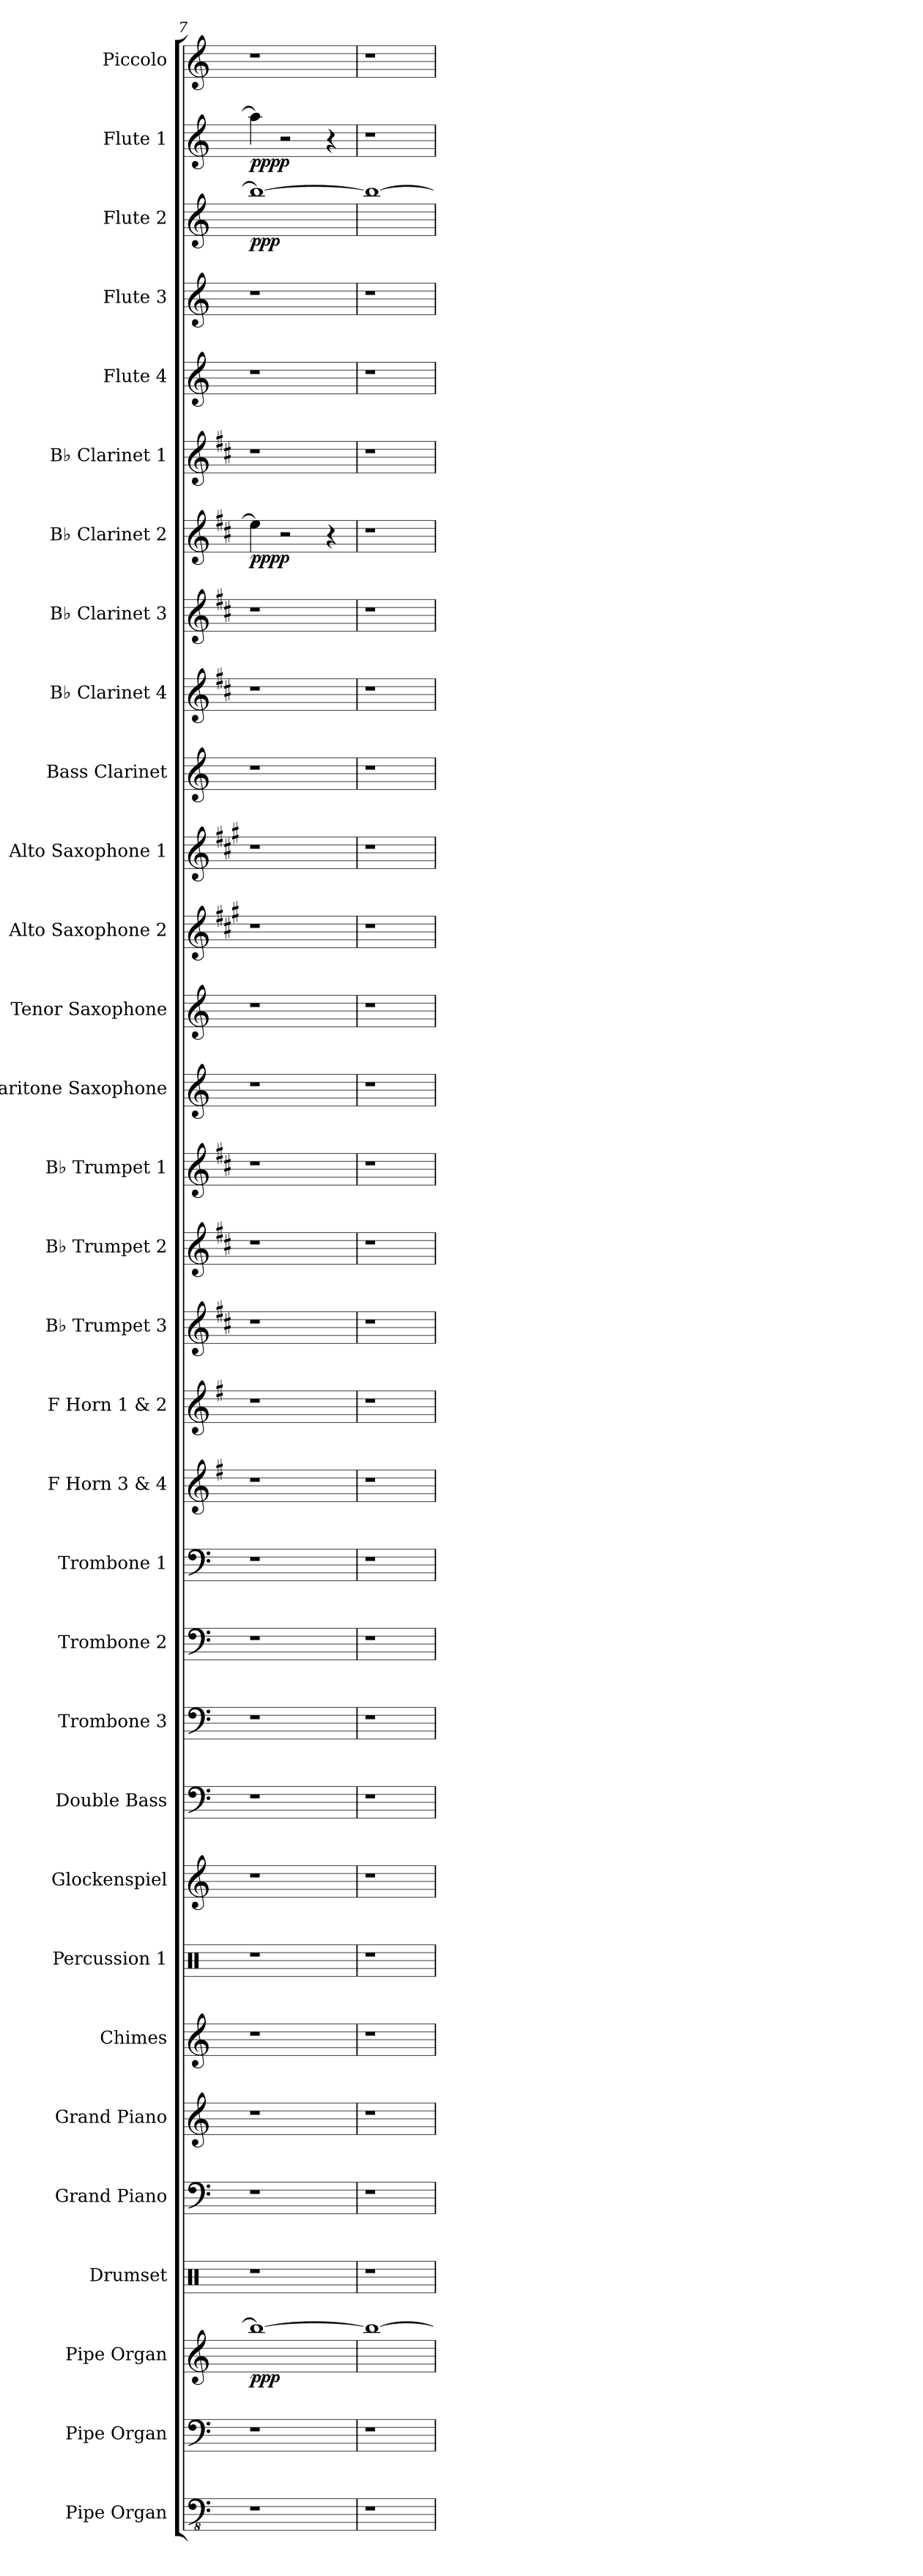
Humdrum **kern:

**kern	**kern	**kern	**dynam	**kern	**kern	**kern	**kern	**kern	**kern	**kern	**kern	**kern	**kern	**kern	**kern	**kern	**kern	**kern	**kern	**kern	**kern	**kern	**kern	**kern	**kern	**kern	**dynam	**kern	**kern	**kern	**kern	**dynam	**kern	**dynam	**kern
*part32	*part31	*part30	*part30	*part29	*part28	*part27	*part26	*part25	*part24	*part23	*part22	*part21	*part20	*part19	*part18	*part17	*part16	*part15	*part14	*part13	*part12	*part11	*part10	*part9	*part8	*part7	*part7	*part6	*part5	*part4	*part3	*part3	*part2	*part2	*part1
*staff32	*staff31	*staff30	*staff30	*staff29	*staff28	*staff27	*staff26	*staff25	*staff24	*staff23	*staff22	*staff21	*staff20	*staff19	*staff18	*staff17	*staff16	*staff15	*staff14	*staff13	*staff12	*staff11	*staff10	*staff9	*staff8	*staff7	*staff7	*staff6	*staff5	*staff4	*staff3	*staff3	*staff2	*staff2	*staff1
*I"Pipe Organ	*I"Pipe Organ	*I"Pipe Organ	*	*I"Drumset	*I"Grand Piano	*I"Grand Piano	*I"Chimes	*I"Percussion 1	*I"Glockenspiel	*I"Double Bass	*I"Trombone 3	*I"Trombone 2	*I"Trombone 1	*I"F Horn 3 &amp; 4	*I"F Horn 1 &amp; 2	*I"B♭ Trumpet 3	*I"B♭ Trumpet 2	*I"B♭ Trumpet 1	*I"Baritone Saxophone	*I"Tenor Saxophone	*I"Alto Saxophone 2	*I"Alto Saxophone 1	*I"Bass Clarinet	*I"B♭ Clarinet 4	*I"B♭ Clarinet 3	*I"B♭ Clarinet 2	*	*I"B♭ Clarinet 1	*I"Flute 4	*I"Flute 3	*I"Flute 2	*	*I"Flute 1	*	*I"Piccolo
*I'Org.	*I'Org.	*I'Org.	*	*I'D. Set	*I'Pno.	*I'Pno.	*I'Cme.	*I'Perc. 1	*I'Glk.	*I'Db.	*I'Tbn. 3	*I'Tbn. 2	*I'Tbn. 1	*I'F Hn. 3 4	*I'F Hn. 1 2	*I'B♭ Tpt. 3	*I'B♭ Tpt. 2	*I'B♭ Tpt. 1	*I'Bar. Sax.	*I'T. Sax.	*I'A. Sax. 2	*I'A. Sax. 1	*I'B. Cl.	*I'B♭ Cl. 4	*I'B♭ Cl. 3	*I'B♭ Cl. 2	*	*I'B♭ Cl. 1	*I'Fl. 4	*I'Fl. 3	*I'Fl. 2	*	*I'Fl. 1	*	*I'Picc.
*clefFv4	*clefF4	*clefG2	*	*clefX	*clefF4	*clefG2	*clefG2	*clefX	*clefG2	*clefF4	*clefF4	*clefF4	*clefF4	*clefG2	*clefG2	*clefG2	*clefG2	*clefG2	*clefG2	*clefG2	*clefG2	*clefG2	*clefG2	*clefG2	*clefG2	*clefG2	*	*clefG2	*clefG2	*clefG2	*clefG2	*	*clefG2	*	*clefG2
*	*	*	*	*	*	*	*	*	*ITrd-14c-24	*ITrd7c12	*	*	*	*ITrd4c7	*ITrd4c7	*ITrd1c2	*ITrd1c2	*ITrd1c2	*ITrd12c21	*ITrd8c14	*ITrd5c9	*ITrd5c9	*ITrd8c14	*ITrd1c2	*ITrd1c2	*ITrd1c2	*	*ITrd1c2	*	*	*	*	*	*	*ITrd-7c-12
*k[]	*k[]	*k[]	*	*k[]	*k[]	*k[]	*k[]	*k[]	*k[]	*k[]	*k[]	*k[]	*k[]	*k[]	*k[]	*k[]	*k[]	*k[]	*k[]	*k[]	*k[]	*k[]	*k[]	*k[]	*k[]	*k[]	*	*k[]	*k[]	*k[]	*k[]	*	*k[]	*	*k[]
=7	=7	=7	=7	=7	=7	=7	=7	=7	=7	=7	=7	=7	=7	=7	=7	=7	=7	=7	=7	=7	=7	=7	=7	=7	=7	=7	=7	=7	=7	=7	=7	=7	=7	=7	=7
!	!	!	!LO:DY:b	!	!	!	!	!	!	!	!	!	!	!	!	!	!	!	!	!	!	!	!	!	!	!	!LO:DY:b	!	!	!	!	!LO:DY:b	!	!LO:DY:b	!
1r	1r	1bb_	ppp	1r	1r	1r	1r	1r	1r	1r	1r	1r	1r	1r	1r	1r	1r	1r	1r	1r	1r	1r	1r	1r	1r	4dd#\]	pppp	1r	1r	1r	1bb_	ppp	4aa\]	pppp	1r
.	.	.	.	.	.	.	.	.	.	.	.	.	.	.	.	.	.	.	.	.	.	.	.	.	.	2r	.	.	.	.	.	.	2r	.	.
.	.	.	.	.	.	.	.	.	.	.	.	.	.	.	.	.	.	.	.	.	.	.	.	.	.	4r	.	.	.	.	.	.	4r	.	.
=8	=8	=8	=8	=8	=8	=8	=8	=8	=8	=8	=8	=8	=8	=8	=8	=8	=8	=8	=8	=8	=8	=8	=8	=8	=8	=8	=8	=8	=8	=8	=8	=8	=8	=8	=8
1r	1r	1bb_	.	1r	1r	1r	1r	1r	1r	1r	1r	1r	1r	1r	1r	1r	1r	1r	1r	1r	1r	1r	1r	1r	1r	1r	.	1r	1r	1r	1bb_	.	1r	.	1r
=	=	=	=	=	=	=	=	=	=	=	=	=	=	=	=	=	=	=	=	=	=	=	=	=	=	=	=	=	=	=	=	=	=	=	=
*-	*-	*-	*-	*-	*-	*-	*-	*-	*-	*-	*-	*-	*-	*-	*-	*-	*-	*-	*-	*-	*-	*-	*-	*-	*-	*-	*-	*-	*-	*-	*-	*-	*-	*-	*-
